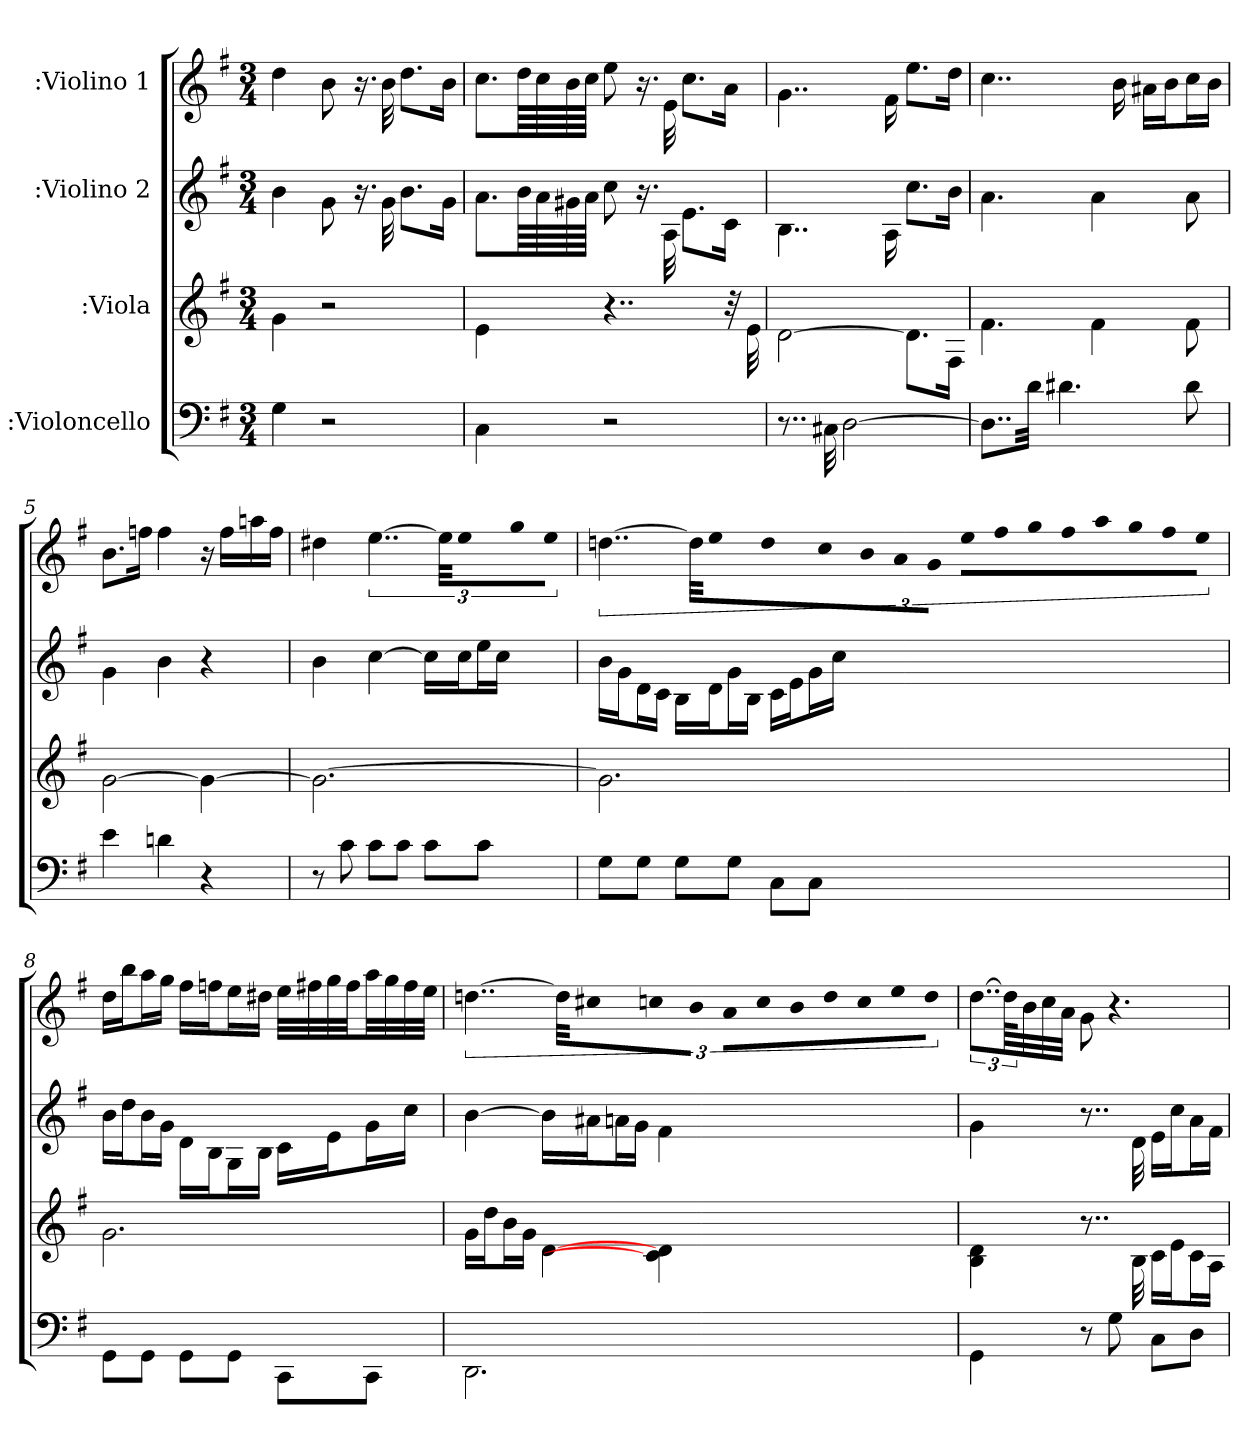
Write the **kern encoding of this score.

**kern	**kern	**kern	**kern
*part4	*part3	*part2	*part1
*staff4	*staff3	*staff2	*staff1
*I":Violoncello	*I":Viola	*I":Violino 2	*I":Violino 1
*k[f#]	*k[f#]	*k[f#]	*k[f#]
*G:	*G:	*G:	*G:
*M3/4	*M3/4	*M3/4	*M3/4
=1	=1	=1	=1
4G\	4g\	4b\	4dd\
2r	2r	8g\	8b\
.	.	16.r	16.r
.	.	32g\	32b\
.	.	8.b\L	8.dd\L
.	.	16g\Jk	16b\Jk
=2	=2	=2	=2
4C\	4e\	8.a\L	8.cc\L
.	.	64b\LLL	64dd\LLL
.	.	64a\	64cc\
.	.	64g#X\	64b\
.	.	64a\JJJJ	64cc\JJJJ
2r	4..r	8cc\	8ee\
.	.	16.r	16.r
.	.	32A\	32e\
.	.	8.e\L	8.cc\L
.	32r	16c\Jk	16a\Jk
.	32e\	.	.
=3	=3	=3	=3
8..r	[2d\	4..B\	4..g\
32C#X\	.	.	.
[2D\	.	.	.
.	.	16A\	16f#\
.	8.d\L]	8.cc\L	8.ee\L
.	16F#\Jk	16b\Jk	16dd\Jk
=4	=4	=4	=4
8..D\L]	4.f#\	4.a\	4..cc\
32d\Jkk	.	.	.
4.d#X\	.	.	.
.	4f#\	4a\	.
.	.	.	16b\
.	.	.	16a#X\LL
.	.	.	16b\J
8d#\	8f#\	8a\	16cc\L
.	.	.	16b\JJ
=5	=5	=5	=5
4e\	[2g\	4g\	8.b\L
.	.	.	16ffn\Jk
4dn\	.	4b\	4ff\
4r	4g\_	4r	16r
.	.	.	16ff\LL
.	.	.	16aan\
.	.	.	16ff\JJ
=6	=6	=6	=6
8r	2.g\_	4b\	4dd#X\
8c\	.	.	.
8c\L	.	[4cc\	[6..ee\
8c\J	.	.	.
8c\L	.	16cc\LL]	.
.	.	.	48ee\KLL]
.	.	16cc\J	16ee\J
8c\J	.	16ee\L	16gg\L
.	.	16cc\JJ	16ee\JJ
=7	=7	=7	=7
8G\L	2.g\]	16b\LL	[6..ddn\
.	.	16g\J	.
8G\J	.	16d\L	.
.	.	16c\JJ	.
8G\L	.	16B\LL	.
.	.	.	48dd\LLL]
.	.	16d\J	32ee\
.	.	.	32dd\JJ
8G\J	.	16g\L	32cc\LL
.	.	.	32b\
.	.	16B\JJ	32a\
.	.	.	32g\JJJ
8C\L	.	16c\LL	32ee\LLL
.	.	.	32ff#\
.	.	16e\J	32gg\
.	.	.	32ff#\JJ
8C\J	.	16g\L	32aa\LL
.	.	.	32gg\
.	.	16cc\JJ	32ff#\
.	.	.	32ee\JJJ
=8	=8	=8	=8
8GG\L	2.g\	16b\LL	16dd\LL
.	.	16dd\J	16bb\J
8GG\J	.	16b\L	16aa\L
.	.	16g\JJ	16gg\JJ
8GG\L	.	16d\LL	16ff#\LL
.	.	16B\J	16ffn\J
8GG\J	.	16G\L	16ee\L
.	.	16B\JJ	16dd#X\JJ
8CC\L	.	16c\LL	32ee\LLL
.	.	.	32ff#X\
.	.	16e\J	32gg\
.	.	.	32ff#\JJ
8CC\J	.	16g\L	32aa\LL
.	.	.	32gg\
.	.	16cc\JJ	32ff#\
.	.	.	32ee\JJJ
=9	=9	=9	=9
2.DD\	16g\LL	[4b\	[6..ddn\
.	16dd\J	.	.
.	16b\L	.	.
.	16g\JJ	.	.
.	[4d\	16b\LL]	.
.	.	.	48dd\KLL]
.	.	16a#X\J	16cc#X\J
.	.	16an\L	16ccn\L
.	.	16g\JJ	16b\JJ
.	4d\ 4c\]	4f#\	16a\LL
.	.	.	32cc\L
.	.	.	32b\JJ
.	.	.	32dd\LL
.	.	.	32cc\
.	.	.	32ee\
.	.	.	32dd\JJJ
=10	=10	=10	=10
4GG\	4d\ 4B\	4g\	[12..dd\L
.	.	.	96dd\KLL]
.	.	.	32b\
.	.	.	32cc\
.	.	.	32a\JJJ
8r	8..r	8..r	8g\
8G\	.	.	4.r
.	32B\	32d\	.
8C\L	16c\LL	16e\LL	.
.	16e\J	16cc\J	.
8D\J	16c\L	16a\L	.
.	16A\JJ	16f#\JJ	.
=	=	=	=
*-	*-	*-	*-
